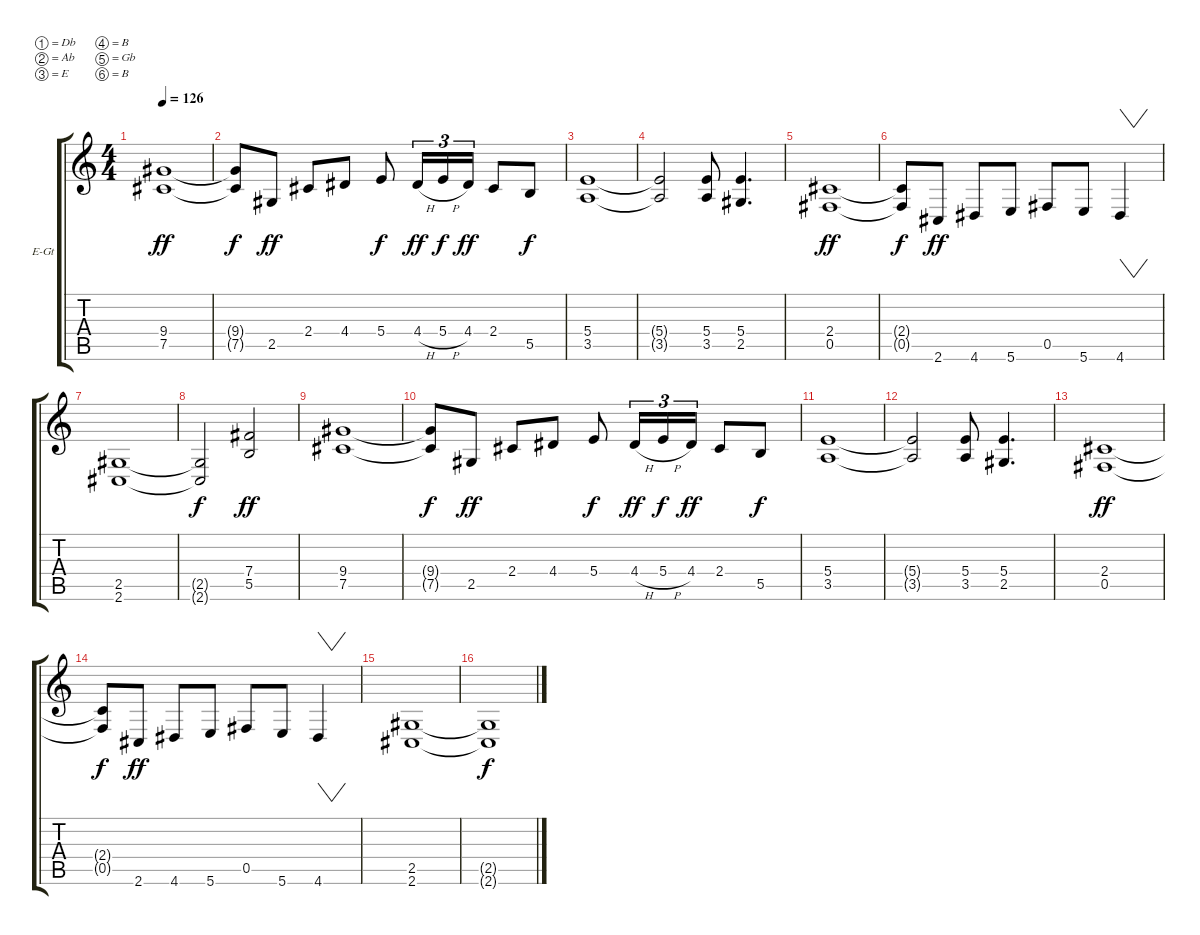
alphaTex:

\bracketExtendMode groupsimilarinstruments
\firstSystemTrackNameOrientation horizontal
\otherSystemsTrackNameOrientation horizontal
\track ("Guitar II" "E-Gt") {instrument distortionguitar}
\staff {score tabs}
\tuning (Db4 Ab3 E3 B2 Gb2 B1)
\ts (4 4)
\tempo 126
\clef g2
\ks c
(9.4 7.5).1{dy ff instrument distortionguitar} |
(9.4{t} 7.5{t}).8{dy f} 2.5.8{dy ff} 2.4.8 4.4.8 5.4.8{dy f} 4.4{h}.16{tu (3 2) dy ff} 5.4{h}.16{tu (3 2) dy f} 4.4.16{tu (3 2) dy ff} 2.4.8 5.5.8{dy f} |
(5.4 3.5).1 |
(5.4{t} 3.5{t}).2 (5.4 3.5).8 (5.4 2.5).4{d} |
(2.4 0.5).1{dy ff} |
(2.4{t} 0.5{t}).8{dy f} 2.6.8{dy ff} 4.6.8 5.6.8 0.5.8 5.6.8 4.6.4{vw} |
(2.5 2.6).1 |
(2.5{t} 2.6{t}).2{dy f} (7.4 5.5).2{dy ff} |
(9.4 7.5).1 |
(9.4{t} 7.5{t}).8{dy f} 2.5.8{dy ff} 2.4.8 4.4.8 5.4.8{dy f} 4.4{h}.16{tu (3 2) dy ff} 5.4{h}.16{tu (3 2) dy f} 4.4.16{tu (3 2) dy ff} 2.4.8 5.5.8{dy f} |
(5.4 3.5).1 |
(5.4{t} 3.5{t}).2 (5.4 3.5).8 (5.4 2.5).4{d} |
(2.4 0.5).1{dy ff} |
(2.4{t} 0.5{t}).8{dy f} 2.6.8{dy ff} 4.6.8 5.6.8 0.5.8 5.6.8 4.6.4{vw} |
(2.5 2.6).1 |
(2.5{t} 2.6{t}).1{dy f}
